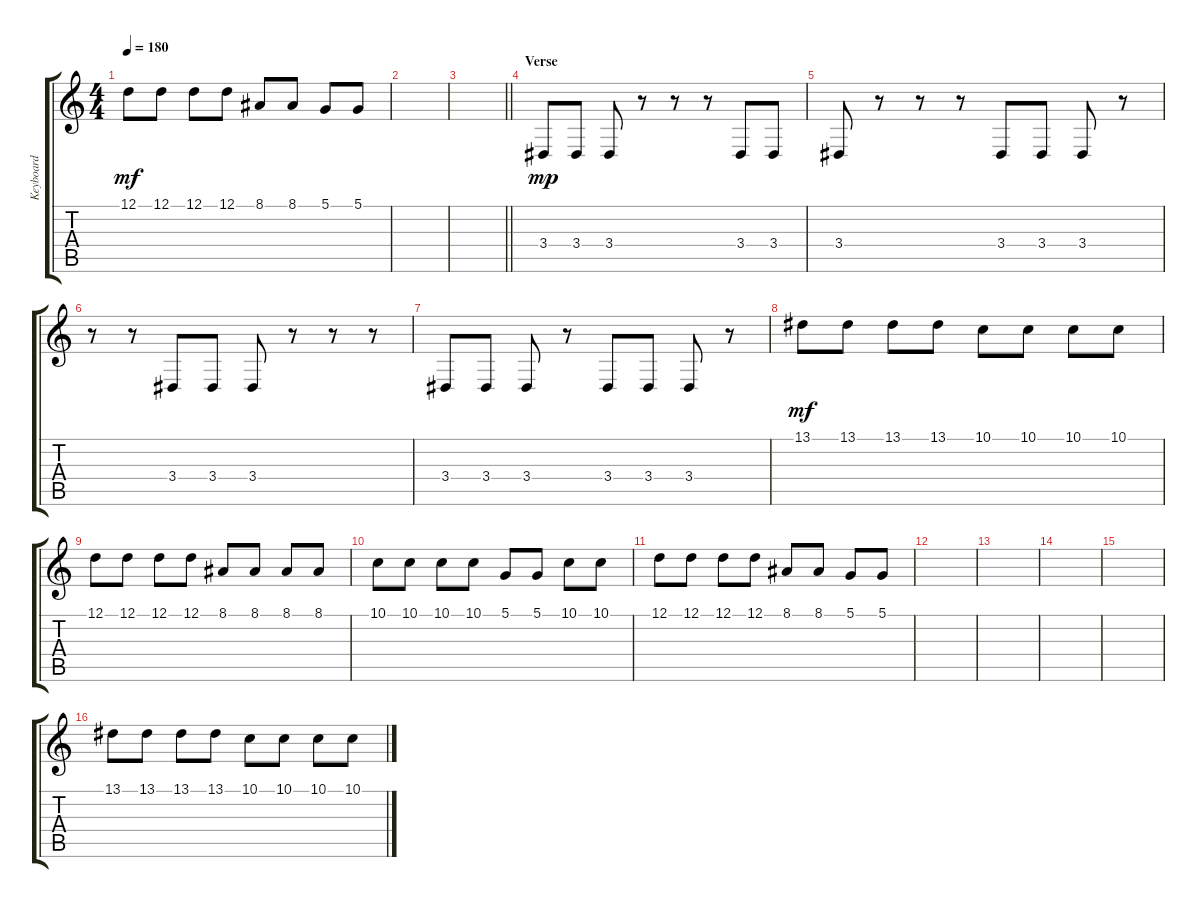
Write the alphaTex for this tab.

\track ("Keyboard" "Keyboard") {instrument lead1square}
\staff {score tabs}
\tuning (D4 A3 F3 C3 G2 C2) {hide}
\ts (4 4)
\tempo 180
\clef g2
\ks c
12.1.8{dy mf} 12.1.8 12.1.8 12.1.8 8.1.8 8.1.8 5.1.8 5.1.8 |
|
\barLineRight lightlight
|
\section ("" "Verse")
3.4.8{dy mp} 3.4.8 3.4.8 r.8 r.8 r.8 3.4.8 3.4.8 |
3.4.8 r.8 r.8 r.8 3.4.8 3.4.8 3.4.8 r.8 |
r.8 r.8 3.4.8 3.4.8 3.4.8 r.8 r.8 r.8 |
3.4.8 3.4.8 3.4.8 r.8 3.4.8 3.4.8 3.4.8 r.8 |
13.1.8{dy mf} 13.1.8 13.1.8 13.1.8 10.1.8 10.1.8 10.1.8 10.1.8 |
12.1.8 12.1.8 12.1.8 12.1.8 8.1.8 8.1.8 8.1.8 8.1.8 |
10.1.8 10.1.8 10.1.8 10.1.8 5.1.8 5.1.8 10.1.8 10.1.8 |
12.1.8 12.1.8 12.1.8 12.1.8 8.1.8 8.1.8 5.1.8 5.1.8 |
|
|
|
|
13.1.8 13.1.8 13.1.8 13.1.8 10.1.8 10.1.8 10.1.8 10.1.8
